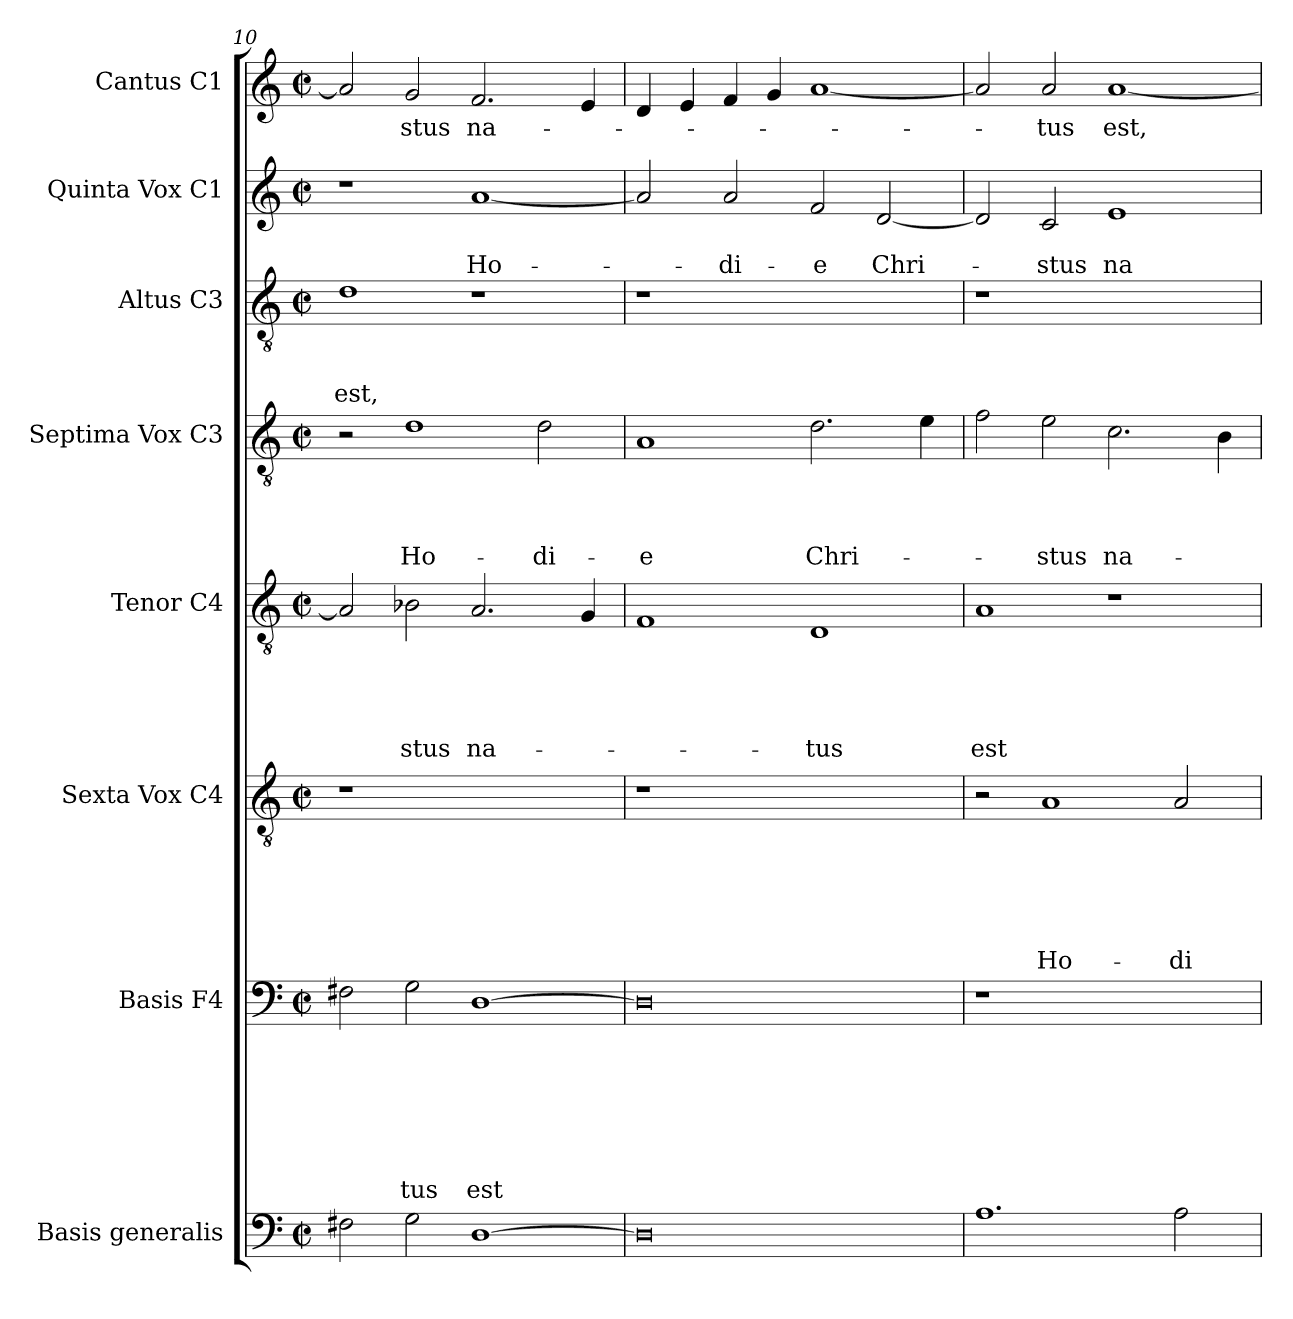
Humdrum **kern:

**kern	**kern	**text	**text	**text	**text	**text	**text	**text	**kern	**text	**text	**text	**text	**text	**text	**kern	**text	**text	**text	**text	**text	**kern	**text	**text	**text	**text	**kern	**text	**text	**text	**kern	**text	**text	**kern	**text
*part8	*part7	*part7	*part7	*part7	*part7	*part7	*part7	*part7	*part6	*part6	*part6	*part6	*part6	*part6	*part6	*part5	*part5	*part5	*part5	*part5	*part5	*part4	*part4	*part4	*part4	*part4	*part3	*part3	*part3	*part3	*part2	*part2	*part2	*part1	*part1
*staff8	*staff7	*staff7	*staff7	*staff7	*staff7	*staff7	*staff7	*staff7	*staff6	*staff6	*staff6	*staff6	*staff6	*staff6	*staff6	*staff5	*staff5	*staff5	*staff5	*staff5	*staff5	*staff4	*staff4	*staff4	*staff4	*staff4	*staff3	*staff3	*staff3	*staff3	*staff2	*staff2	*staff2	*staff1	*staff1
*I"Basis generalis	*I"Basis F4	*	*	*	*	*	*	*	*I"Sexta Vox C4	*	*	*	*	*	*	*I"Tenor C4	*	*	*	*	*	*I"Septima Vox C3	*	*	*	*	*I"Altus C3	*	*	*	*I"Quinta Vox C1	*	*	*I"Cantus C1	*
*	*I'B	*	*	*	*	*	*	*	*	*	*	*	*	*	*	*I'T	*	*	*	*	*	*	*	*	*	*	*I'A	*	*	*	*	*	*	*I'C	*
*clefF4	*clefF4	*	*	*	*	*	*	*	*clefGv2	*	*	*	*	*	*	*clefGv2	*	*	*	*	*	*clefGv2	*	*	*	*	*clefGv2	*	*	*	*clefG2	*	*	*clefG2	*
*k[]	*k[]	*	*	*	*	*	*	*	*k[]	*	*	*	*	*	*	*k[]	*	*	*	*	*	*k[]	*	*	*	*	*k[]	*	*	*	*k[]	*	*	*k[]	*
*C:	*C:	*	*	*	*	*	*	*	*C:	*	*	*	*	*	*	*C:	*	*	*	*	*	*C:	*	*	*	*	*C:	*	*	*	*C:	*	*	*C:	*
*M2/2	*M2/2	*	*	*	*	*	*	*	*M2/2	*	*	*	*	*	*	*M2/2	*	*	*	*	*	*M2/2	*	*	*	*	*M2/2	*	*	*	*M2/2	*	*	*M2/2	*
*met(c|)	*met(c|)	*	*	*	*	*	*	*	*met(c|)	*	*	*	*	*	*	*met(c|)	*	*	*	*	*	*met(c|)	*	*	*	*	*met(c|)	*	*	*	*met(c|)	*	*	*met(c|)	*
=10	=10	=10	=10	=10	=10	=10	=10	=10	=10	=10	=10	=10	=10	=10	=10	=10	=10	=10	=10	=10	=10	=10	=10	=10	=10	=10	=10	=10	=10	=10	=10	=10	=10	=10	=10
!	!	!	!	!	!	!	!	!	!	!	!	!	!	!	!	!	!	!	!	!	!	!	!	!	!	!	!	!	!	!LO:LY:b	!	!	!	!	!
2F#X\	2F#X\	.	.	.	.	.	.	.	1r	.	.	.	.	.	.	2A/]	.	.	.	.	.	2r	.	.	.	.	1d	.	.	est,	1r	.	.	2a/]	.
!	!	!	!	!	!	!	!	!LO:LY:b	!	!	!	!	!	!	!	!	!	!	!	!	!LO:LY:b	!	!	!	!	!LO:LY:b	!	!	!	!	!	!	!	!	!LO:LY:b
2G\	2G\	.	.	.	.	.	.	-tus	.	.	.	.	.	.	.	2B-X\	.	.	.	.	-stus	1d	.	.	.	Ho-	.	.	.	.	.	.	.	2g/	-stus
!	!	!	!	!	!	!	!	!LO:LY:b	!	!	!	!	!	!	!	!	!	!	!	!	!LO:LY:b	!	!	!	!	!	!	!	!	!	!	!	!LO:LY:b	!	!LO:LY:b
[1D	[1D	.	.	.	.	.	.	est	1ryy	.	.	.	.	.	.	2.A/	.	.	.	.	na-	.	.	.	.	.	1r	.	.	.	[1a	.	Ho-	2.f/	na-
!	!	!	!	!	!	!	!	!	!	!	!	!	!	!	!	!	!	!	!	!	!	!	!	!	!	!LO:LY:b	!	!	!	!	!	!	!	!	!
.	.	.	.	.	.	.	.	.	.	.	.	.	.	.	.	.	.	.	.	.	.	2d\	.	.	.	-di-	.	.	.	.	.	.	.	.	.
.	.	.	.	.	.	.	.	.	.	.	.	.	.	.	.	4G/	.	.	.	.	.	.	.	.	.	.	.	.	.	.	.	.	.	4e/	.
!!LO:PB:g=z
=11	=11	=11	=11	=11	=11	=11	=11	=11	=11	=11	=11	=11	=11	=11	=11	=11	=11	=11	=11	=11	=11	=11	=11	=11	=11	=11	=11	=11	=11	=11	=11	=11	=11	=11	=11
!	!	!	!	!	!	!	!	!	!	!	!	!	!	!	!	!	!	!	!	!	!	!	!	!	!	!LO:LY:b	!	!	!	!	!	!	!	!	!
0D]	0D]	.	.	.	.	.	.	.	1r	.	.	.	.	.	.	1F	.	.	.	.	.	1A	.	.	.	-e	1r	.	.	.	2a/]	.	.	4d/	.
.	.	.	.	.	.	.	.	.	.	.	.	.	.	.	.	.	.	.	.	.	.	.	.	.	.	.	.	.	.	.	.	.	.	4e/	.
!	!	!	!	!	!	!	!	!	!	!	!	!	!	!	!	!	!	!	!	!	!	!	!	!	!	!	!	!	!	!	!	!	!LO:LY:b	!	!
.	.	.	.	.	.	.	.	.	.	.	.	.	.	.	.	.	.	.	.	.	.	.	.	.	.	.	.	.	.	.	2a/	.	-di-	4f/	.
.	.	.	.	.	.	.	.	.	.	.	.	.	.	.	.	.	.	.	.	.	.	.	.	.	.	.	.	.	.	.	.	.	.	4g/	.
!	!	!	!	!	!	!	!	!	!	!	!	!	!	!	!	!	!	!	!	!	!LO:LY:b	!	!	!	!	!LO:LY:b	!	!	!	!	!	!	!LO:LY:b	!	!
.	.	.	.	.	.	.	.	.	1ryy	.	.	.	.	.	.	1D	.	.	.	.	-tus	2.d\	.	.	.	Chri-	1ryy	.	.	.	2f/	.	-e	[1a	.
!	!	!	!	!	!	!	!	!	!	!	!	!	!	!	!	!	!	!	!	!	!	!	!	!	!	!	!	!	!	!	!	!	!LO:LY:b	!	!
.	.	.	.	.	.	.	.	.	.	.	.	.	.	.	.	.	.	.	.	.	.	.	.	.	.	.	.	.	.	.	[2d/	.	Chri-	.	.
.	.	.	.	.	.	.	.	.	.	.	.	.	.	.	.	.	.	.	.	.	.	4e\	.	.	.	.	.	.	.	.	.	.	.	.	.
=12	=12	=12	=12	=12	=12	=12	=12	=12	=12	=12	=12	=12	=12	=12	=12	=12	=12	=12	=12	=12	=12	=12	=12	=12	=12	=12	=12	=12	=12	=12	=12	=12	=12	=12	=12
!	!	!	!	!	!	!	!	!	!	!	!	!	!	!	!	!	!	!	!	!	!LO:LY:b	!	!	!	!	!	!	!	!	!	!	!	!	!	!
1.A	1r	.	.	.	.	.	.	.	2r	.	.	.	.	.	.	1A	.	.	.	.	est	2f\	.	.	.	.	1r	.	.	.	2d/]	.	.	2a/]	.
!	!	!	!	!	!	!	!	!	!	!	!	!	!	!	!LO:LY:b	!	!	!	!	!	!	!	!	!	!	!LO:LY:b	!	!	!	!	!	!	!LO:LY:b	!	!LO:LY:b
.	.	.	.	.	.	.	.	.	1A	.	.	.	.	.	Ho-	.	.	.	.	.	.	2e\	.	.	.	-stus	.	.	.	.	2c/	.	-stus	2a/	-tus
!	!	!	!	!	!	!	!	!	!	!	!	!	!	!	!	!	!	!	!	!	!	!	!	!	!	!LO:LY:b	!	!	!	!	!	!	!LO:LY:b	!	!LO:LY:b
.	1ryy	.	.	.	.	.	.	.	.	.	.	.	.	.	.	1r	.	.	.	.	.	2.c\	.	.	.	na-	1ryy	.	.	.	1e	.	na-	[1a	est,
!	!	!	!	!	!	!	!	!	!	!	!	!	!	!	!LO:LY:b	!	!	!	!	!	!	!	!	!	!	!	!	!	!	!	!	!	!	!	!
2A\	.	.	.	.	.	.	.	.	2A/	.	.	.	.	.	-di-	.	.	.	.	.	.	.	.	.	.	.	.	.	.	.	.	.	.	.	.
.	.	.	.	.	.	.	.	.	.	.	.	.	.	.	.	.	.	.	.	.	.	4B\	.	.	.	.	.	.	.	.	.	.	.	.	.
=	=	=	=	=	=	=	=	=	=	=	=	=	=	=	=	=	=	=	=	=	=	=	=	=	=	=	=	=	=	=	=	=	=	=	=
*-	*-	*-	*-	*-	*-	*-	*-	*-	*-	*-	*-	*-	*-	*-	*-	*-	*-	*-	*-	*-	*-	*-	*-	*-	*-	*-	*-	*-	*-	*-	*-	*-	*-	*-	*-
